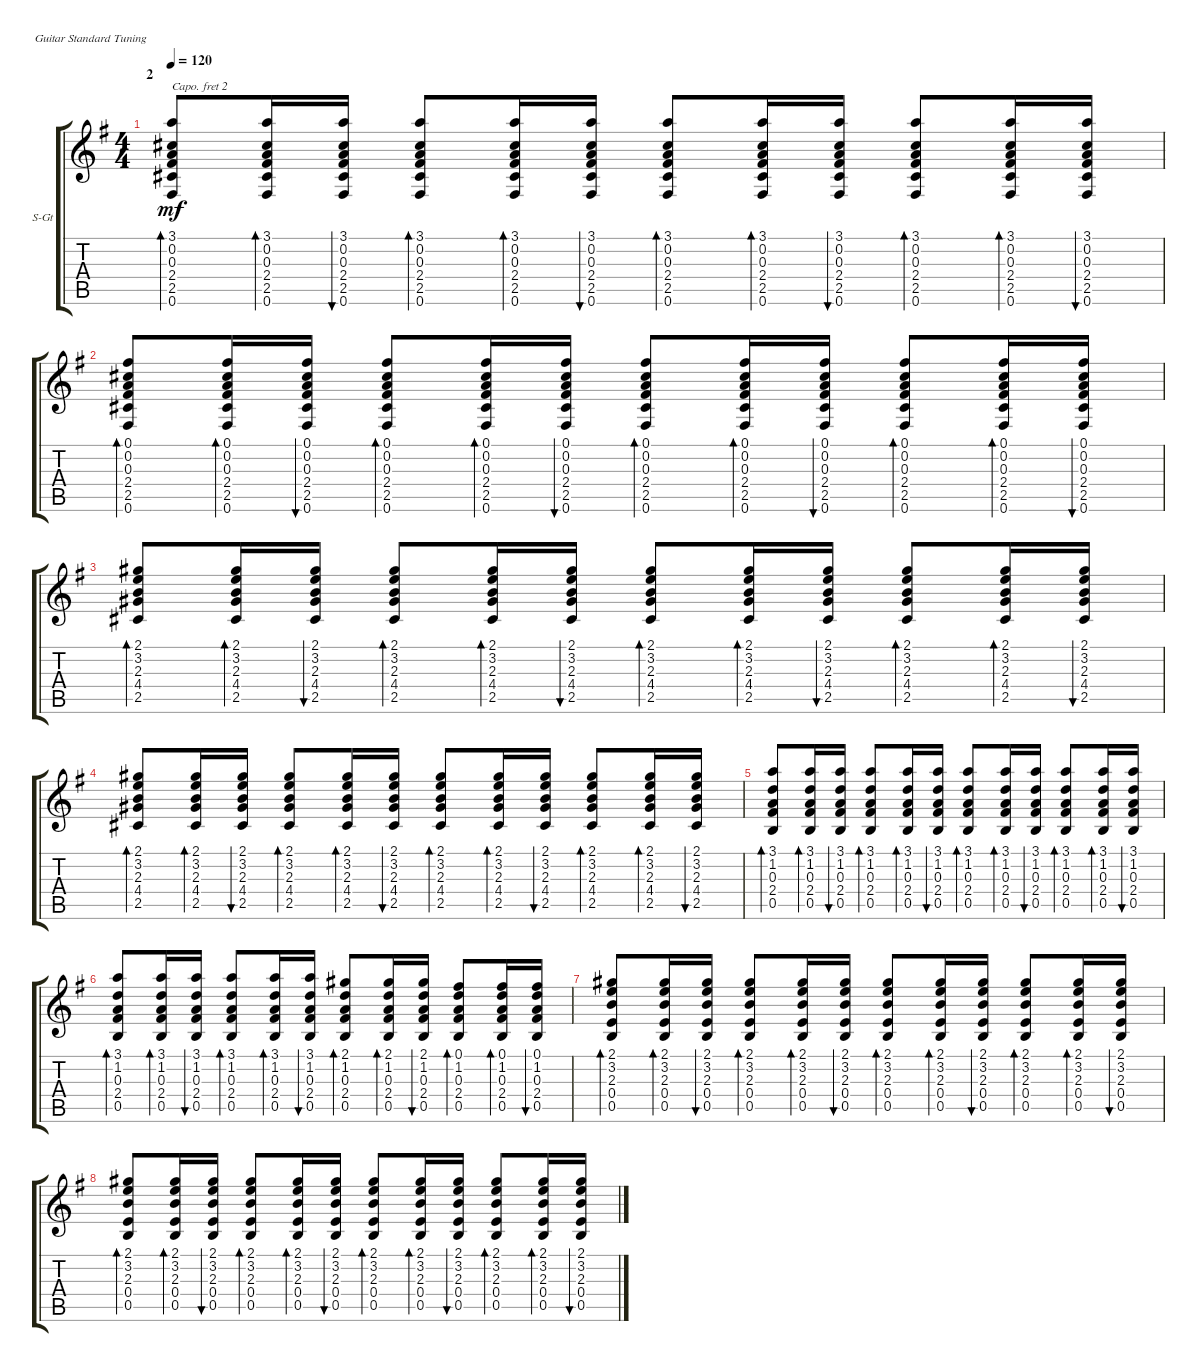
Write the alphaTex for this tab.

\defaultSystemsLayout 4
\bracketExtendMode groupsimilarinstruments
\firstSystemTrackNameOrientation horizontal
\otherSystemsTrackNameOrientation horizontal
\track ("Steel Guitar" "S-Gt") {instrument acousticguitarsteel}
\staff {score tabs}
\capo 2
\tuning (E4 B3 G3 D3 A2 E2)
\ts (4 4)
\section ("" "2")
\tempo 120
\clef g2
\ks eminor
(0.6 2.5 2.4 0.3 0.2 3.1).8{bd 30 dy mf} (0.6 2.5 2.4 0.3 0.2 3.1).16{bd 30} (0.6 2.5 2.4 0.3 0.2 3.1).16{bu 30} (0.6 2.5 2.4 0.3 0.2 3.1).8{bd 30} (0.6 2.5 2.4 0.3 0.2 3.1).16{bd 30} (0.6 2.5 2.4 0.3 0.2 3.1).16{bu 30} (0.6 2.5 2.4 0.3 0.2 3.1).8{bd 30} (0.6 2.5 2.4 0.3 0.2 3.1).16{bd 30} (0.6 2.5 2.4 0.3 0.2 3.1).16{bu 30} (0.6 2.5 2.4 0.3 0.2 3.1).8{bd 30} (0.6 2.5 2.4 0.3 0.2 3.1).16{bd 30} (0.6 2.5 2.4 0.3 0.2 3.1).16{bu 30} |
(0.6 2.5 2.4 0.3 0.2 0.1).8{bd 30} (0.6 2.5 2.4 0.3 0.2 0.1).16{bd 30} (0.6 2.5 2.4 0.3 0.2 0.1).16{bu 30} (0.6 2.5 2.4 0.3 0.2 0.1).8{bd 30} (0.6 2.5 2.4 0.3 0.2 0.1).16{bd 30} (0.6 2.5 2.4 0.3 0.2 0.1).16{bu 30} (0.6 2.5 2.4 0.3 0.2 0.1).8{bd 30} (0.6 2.5 2.4 0.3 0.2 0.1).16{bd 30} (0.6 2.5 2.4 0.3 0.2 0.1).16{bu 30} (0.6 2.5 2.4 0.3 0.2 0.1).8{bd 30} (0.6 2.5 2.4 0.3 0.2 0.1).16{bd 30} (0.6 2.5 2.4 0.3 0.2 0.1).16{bu 30} |
(2.5 4.4 2.3 3.2 2.1).8{bd 30} (2.5 4.4 2.3 3.2 2.1).16{bd 30} (2.5 4.4 2.3 3.2 2.1).16{bu 30} (2.5 4.4 2.3 3.2 2.1).8{bd 30} (2.5 4.4 2.3 3.2 2.1).16{bd 30} (2.5 4.4 2.3 3.2 2.1).16{bu 30} (2.5 4.4 2.3 3.2 2.1).8{bd 30} (2.5 4.4 2.3 3.2 2.1).16{bd 30} (2.5 4.4 2.3 3.2 2.1).16{bu 30} (2.5 4.4 2.3 3.2 2.1).8{bd 30} (2.5 4.4 2.3 3.2 2.1).16{bd 30} (2.5 4.4 2.3 3.2 2.1).16{bu 30} |
(2.5 4.4 2.3 3.2 2.1).8{bd 30} (2.5 4.4 2.3 3.2 2.1).16{bd 30} (2.5 4.4 2.3 3.2 2.1).16{bu 30} (2.5 4.4 2.3 3.2 2.1).8{bd 30} (2.5 4.4 2.3 3.2 2.1).16{bd 30} (2.5 4.4 2.3 3.2 2.1).16{bu 30} (2.5 4.4 2.3 3.2 2.1).8{bd 30} (2.5 4.4 2.3 3.2 2.1).16{bd 30} (2.5 4.4 2.3 3.2 2.1).16{bu 30} (2.5 4.4 2.3 3.2 2.1).8{bd 30} (2.5 4.4 2.3 3.2 2.1).16{bd 30} (2.5 4.4 2.3 3.2 2.1).16{bu 30} |
(0.5 2.4 0.3 1.2 3.1).8{bd 30} (0.5 2.4 0.3 1.2 3.1).16{bd 30} (0.5 2.4 0.3 1.2 3.1).16{bu 30} (0.5 2.4 0.3 1.2 3.1).8{bd 30} (0.5 2.4 0.3 1.2 3.1).16{bd 30} (0.5 2.4 0.3 1.2 3.1).16{bu 30} (0.5 2.4 0.3 1.2 3.1).8{bd 30} (0.5 2.4 0.3 1.2 3.1).16{bd 30} (0.5 2.4 0.3 1.2 3.1).16{bu 30} (0.5 2.4 0.3 1.2 3.1).8{bd 30} (0.5 2.4 0.3 1.2 3.1).16{bd 30} (0.5 2.4 0.3 1.2 3.1).16{bu 30} |
(0.5 2.4 0.3 1.2 3.1).8{bd 30} (0.5 2.4 0.3 1.2 3.1).16{bd 30} (0.5 2.4 0.3 1.2 3.1).16{bu 30} (0.5 2.4 0.3 1.2 3.1).8{bd 30} (0.5 2.4 0.3 1.2 3.1).16{bd 30} (0.5 2.4 0.3 1.2 3.1).16{bu 30} (0.5 2.4 0.3 1.2 2.1).8{bd 30} (0.5 2.4 0.3 1.2 2.1).16{bd 30} (0.5 2.4 0.3 1.2 2.1).16{bu 30} (0.5 2.4 0.3 1.2 0.1).8{bd 30} (0.5 2.4 0.3 1.2 0.1).16{bd 30} (0.5 2.4 0.3 1.2 0.1).16{bu 30} |
(0.5 0.4 2.3 3.2 2.1).8{bd 30} (0.5 0.4 2.3 3.2 2.1).16{bd 30} (0.5 0.4 2.3 3.2 2.1).16{bu 30} (0.5 0.4 2.3 3.2 2.1).8{bd 30} (0.5 0.4 2.3 3.2 2.1).16{bd 30} (0.5 0.4 2.3 3.2 2.1).16{bu 30} (0.5 0.4 2.3 3.2 2.1).8{bd 30} (0.5 0.4 2.3 3.2 2.1).16{bd 30} (0.5 0.4 2.3 3.2 2.1).16{bu 30} (0.5 0.4 2.3 3.2 2.1).8{bd 30} (0.5 0.4 2.3 3.2 2.1).16{bd 30} (0.5 0.4 2.3 3.2 2.1).16{bu 30} |
(0.5 0.4 2.3 3.2 2.1).8{bd 30} (0.5 0.4 2.3 3.2 2.1).16{bd 30} (0.5 0.4 2.3 3.2 2.1).16{bu 30} (0.5 0.4 2.3 3.2 2.1).8{bd 30} (0.5 0.4 2.3 3.2 2.1).16{bd 30} (0.5 0.4 2.3 3.2 2.1).16{bu 30} (0.5 0.4 2.3 3.2 2.1).8{bd 30} (0.5 0.4 2.3 3.2 2.1).16{bd 30} (0.5 0.4 2.3 3.2 2.1).16{bu 30} (0.5 0.4 2.3 3.2 2.1).8{bd 30} (0.5 0.4 2.3 3.2 2.1).16{bd 30} (0.5 0.4 2.3 3.2 2.1).16{bu 30}
